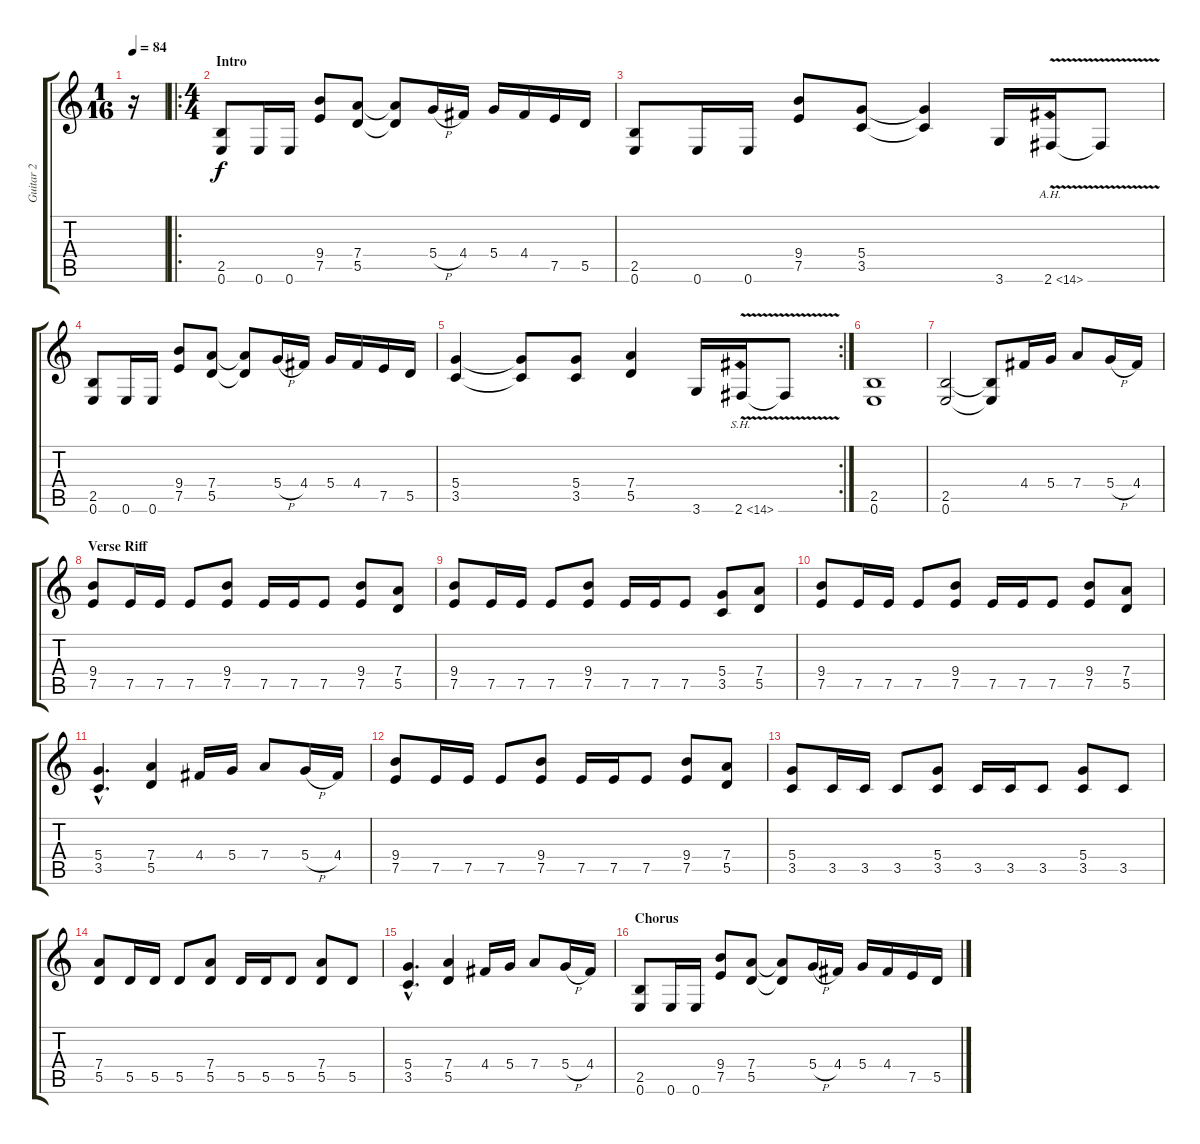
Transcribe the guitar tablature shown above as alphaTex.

\track ("Guitar 2" "Guitar 2") {instrument overdrivenguitar}
\staff {score tabs}
\tuning (E4 B3 G3 D3 A2 E2) {hide}
\ts (1 16)
\tempo 84
\clef g2
\ks c
r.16{dy f instrument overdrivenguitar} |
\ro
\ts (4 4)
\section ("" "Intro")
(2.5 0.6).8 0.6.16 0.6.16 (9.4 7.5).8 (7.4 5.5).8 (7.4{t} 5.5{t}).8 5.4{h}.16 4.4.16 5.4.16 4.4.16 7.5.16 5.5.16 |
(2.5 0.6).8 0.6.16 0.6.16 (9.4 7.5).8 (5.4 3.5).8 (5.4{t} 3.5{t}).4 3.6.16 2.6{ah 12 v}.16 2.6{t}.8 |
(2.5 0.6).8 0.6.16 0.6.16 (9.4 7.5).8 (7.4 5.5).8 (7.4{t} 5.5{t}).8 5.4{h}.16 4.4.16 5.4.16 4.4.16 7.5.16 5.5.16 |
\rc 2
(5.4 3.5).4 (5.4{t} 3.5{t}).8 (5.4 3.5).8 (7.4 5.5).4 3.6.16 2.6{sh 12 v}.16 2.6{t}.8 |
(2.5 0.6).1 |
(2.5 0.6).2 (2.5{t} 0.6{t}).8 4.4.16 5.4.16 7.4.8 5.4{h}.16 4.4.16 |
\section ("" "Verse Riff")
(9.4 7.5).8 7.5.16 7.5.16 7.5.8 (9.4 7.5).8 7.5.16 7.5.16 7.5.8 (9.4 7.5).8 (7.4 5.5).8 |
(9.4 7.5).8 7.5.16 7.5.16 7.5.8 (9.4 7.5).8 7.5.16 7.5.16 7.5.8 (5.4 3.5).8 (7.4 5.5).8 |
(9.4 7.5).8 7.5.16 7.5.16 7.5.8 (9.4 7.5).8 7.5.16 7.5.16 7.5.8 (9.4 7.5).8 (7.4 5.5).8 |
(5.4{hac} 3.5{hac}).4{d} (7.4 5.5).4 4.4.16 5.4.16 7.4.8 5.4{h}.16 4.4.16 |
(9.4 7.5).8 7.5.16 7.5.16 7.5.8 (9.4 7.5).8 7.5.16 7.5.16 7.5.8 (9.4 7.5).8 (7.4 5.5).8 |
(5.4 3.5).8 3.5.16 3.5.16 3.5.8 (5.4 3.5).8 3.5.16 3.5.16 3.5.8 (5.4 3.5).8 3.5.8 |
(7.4 5.5).8 5.5.16 5.5.16 5.5.8 (7.4 5.5).8 5.5.16 5.5.16 5.5.8 (7.4 5.5).8 5.5.8 |
(5.4{hac} 3.5{hac}).4{d} (7.4 5.5).4 4.4.16 5.4.16 7.4.8 5.4{h}.16 4.4.16 |
\section ("" "Chorus")
(2.5 0.6).8 0.6.16 0.6.16 (9.4 7.5).8 (7.4 5.5).8 (7.4{t} 5.5{t}).8 5.4{h}.16 4.4.16 5.4.16 4.4.16 7.5.16 5.5.16
